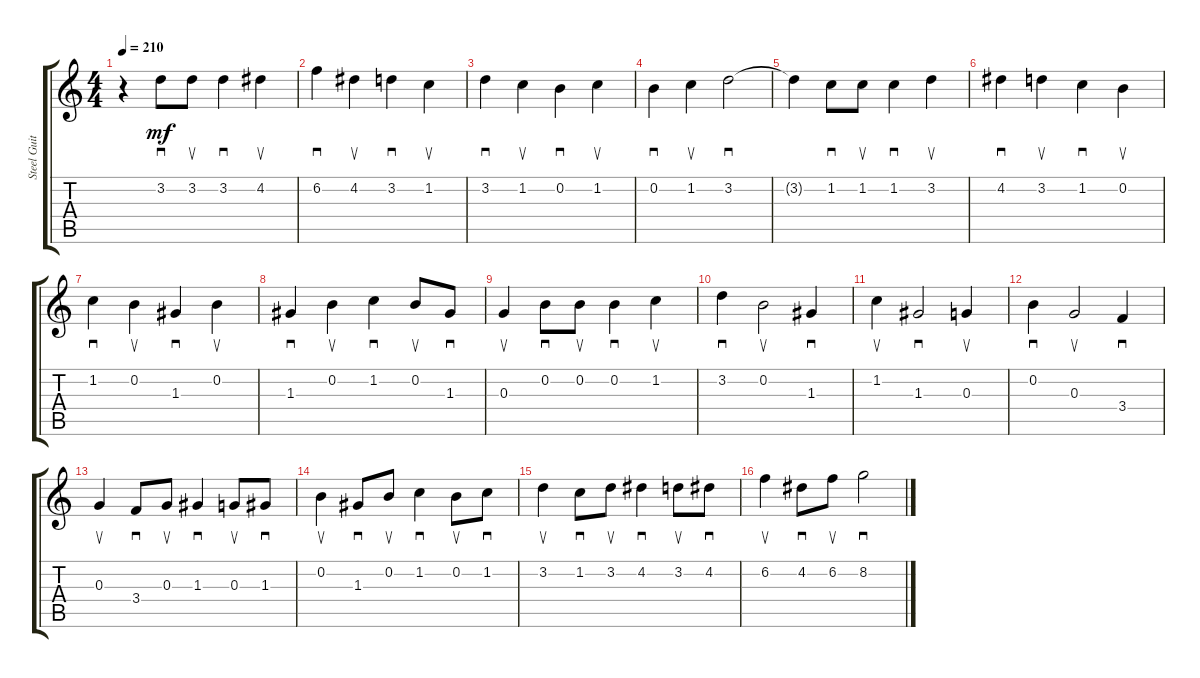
\track ("Steel Guitar" "Steel Guit") {instrument acousticguitarsteel}
\staff {score tabs}
\tuning (E4 B3 G3 D3 A2 E2) {hide}
\ts (4 4)
\tempo 210
\clef g2
\ks c
r.4{dy mf instrument acousticguitarsteel} 3.2.8{sd} 3.2.8{su} 3.2.4{sd} 4.2.4{su} |
6.2.4{sd} 4.2.4{su} 3.2.4{sd} 1.2.4{su} |
3.2.4{sd} 1.2.4{su} 0.2.4{sd} 1.2.4{su} |
0.2.4{sd} 1.2.4{su} 3.2.2{sd} |
3.2{t}.4 1.2.8{sd} 1.2.8{su} 1.2.4{sd} 3.2.4{su} |
4.2.4{sd} 3.2.4{su} 1.2.4{sd} 0.2.4{su} |
1.2.4{sd} 0.2.4{su} 1.3.4{sd} 0.2.4{su} |
1.3.4{sd} 0.2.4{su} 1.2.4{sd} 0.2.8{su} 1.3.8{sd} |
0.3.4{su} 0.2.8{sd} 0.2.8{su} 0.2.4{sd} 1.2.4{su} |
3.2.4{sd} 0.2.2{su} 1.3.4{sd} |
1.2.4{su} 1.3.2{sd} 0.3.4{su} |
0.2.4{sd} 0.3.2{su} 3.4.4{sd} |
0.3.4{su} 3.4.8{sd} 0.3.8{su} 1.3.4{sd} 0.3.8{su} 1.3.8{sd} |
0.2.4{su} 1.3.8{sd} 0.2.8{su} 1.2.4{sd} 0.2.8{su} 1.2.8{sd} |
3.2.4{su} 1.2.8{sd} 3.2.8{su} 4.2.4{sd} 3.2.8{su} 4.2.8{sd} |
6.2.4{su} 4.2.8{sd} 6.2.8{su} 8.2.2{sd}
